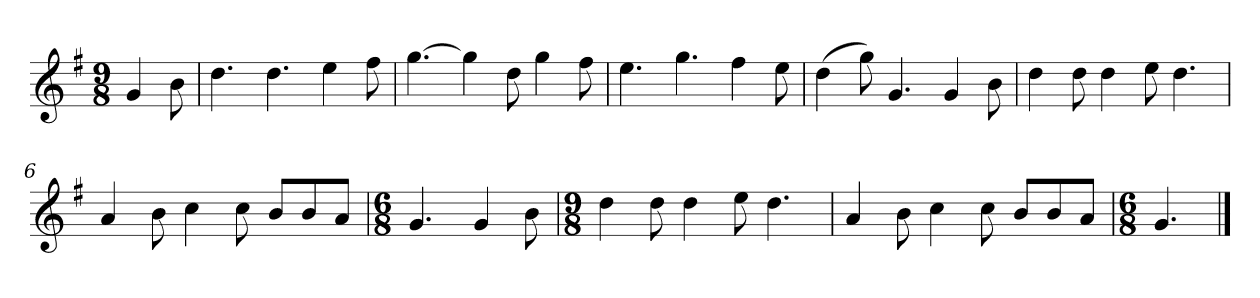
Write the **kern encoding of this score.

**kern
*part1
*staff1
*k[f#]
*M9/8
*MM120
=
4g
8b
=1
4.dd
4.dd
4ee
8ff#
=2
[4.gg
4gg]
8dd
4gg
8ff#
=3
4.ee
4.gg
4ff#
8ee
=4
(4dd
8gg)
4.g
4g
8b
=5
4dd
8dd
4dd
8ee
4.dd
=6
4a
8b
4cc
8cc
8bL
8b
8aJ
=7
*M6/8
4.g
4g
8b
=8
*M9/8
4dd
8dd
4dd
8ee
4.dd
=9
4a
8b
4cc
8cc
8bL
8b
8aJ
=10
*M6/8
4.g
==
*-
